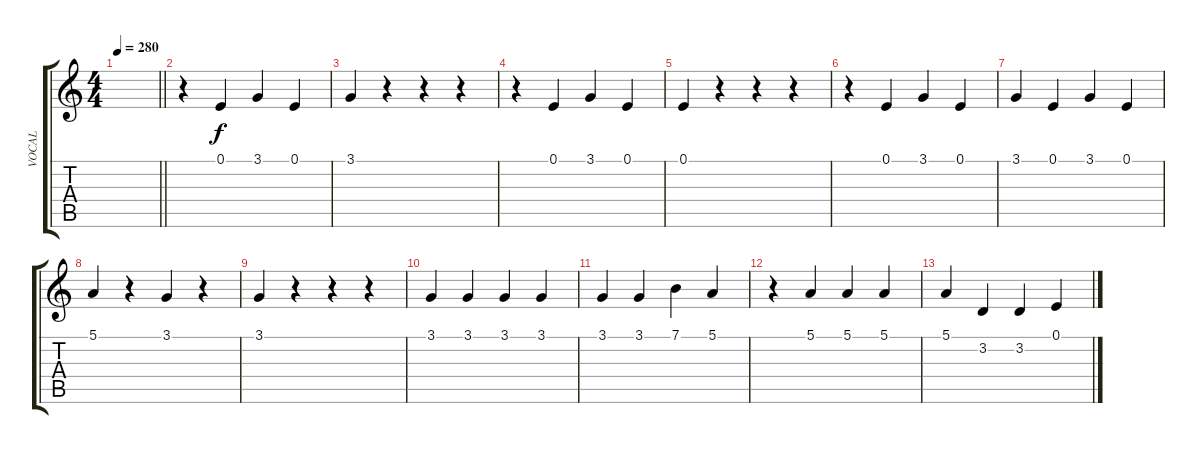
\track ("VOCAL" "VOCAL") {instrument violin}
\staff {score tabs}
\tuning (E4 B3 G3 D3 A2 E2) {hide}
\ts (4 4)
\tempo 280
\clef g2
\barLineRight lightlight
\ks c
|
r.4 0.1.4 3.1.4 0.1.4 |
3.1.4 r.4 r.4 r.4 |
r.4 0.1.4 3.1.4 0.1.4 |
0.1.4 r.4 r.4 r.4 |
r.4 0.1.4 3.1.4 0.1.4 |
3.1.4 0.1.4 3.1.4 0.1.4 |
5.1.4 r.4 3.1.4 r.4 |
3.1.4 r.4 r.4 r.4 |
3.1.4 3.1.4 3.1.4 3.1.4 |
3.1.4 3.1.4 7.1.4 5.1.4 |
r.4 5.1.4 5.1.4 5.1.4 |
5.1.4 3.2.4 3.2.4 0.1.4
